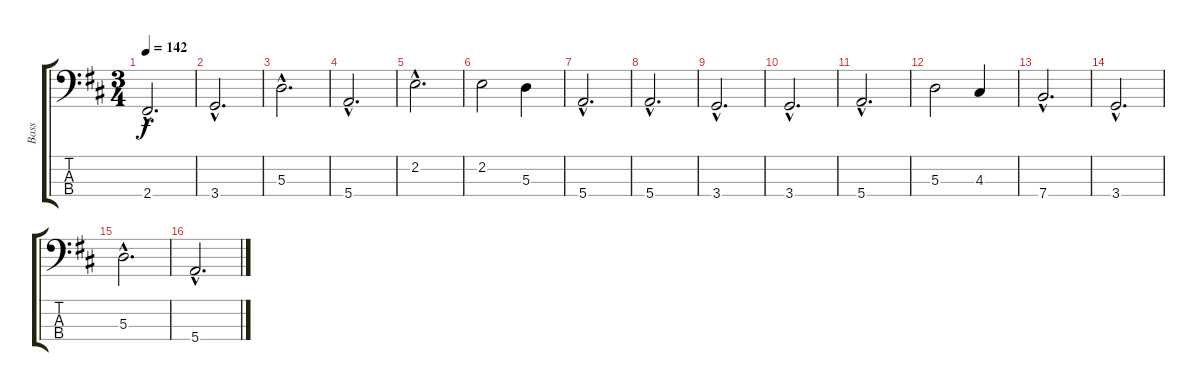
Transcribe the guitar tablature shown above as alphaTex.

\track ("Bass" "Bass") {instrument electricbassfinger}
\staff {score tabs}
\tuning (G2 D2 A1 E1) {hide}
\ts (3 4)
\tempo 142
\clef f4
\ks d
2.4{hac}.2{d dy f} |
3.4{hac}.2{d} |
5.3{hac}.2{d} |
5.4{hac}.2{d} |
2.2{hac}.2{d} |
2.2.2 5.3.4 |
5.4{hac}.2{d} |
5.4{hac}.2{d} |
3.4{hac}.2{d} |
3.4{hac}.2{d} |
5.4{hac}.2{d} |
5.3.2 4.3.4 |
7.4{hac}.2{d} |
3.4{hac}.2{d} |
5.3{hac}.2{d} |
5.4{hac}.2{d}
